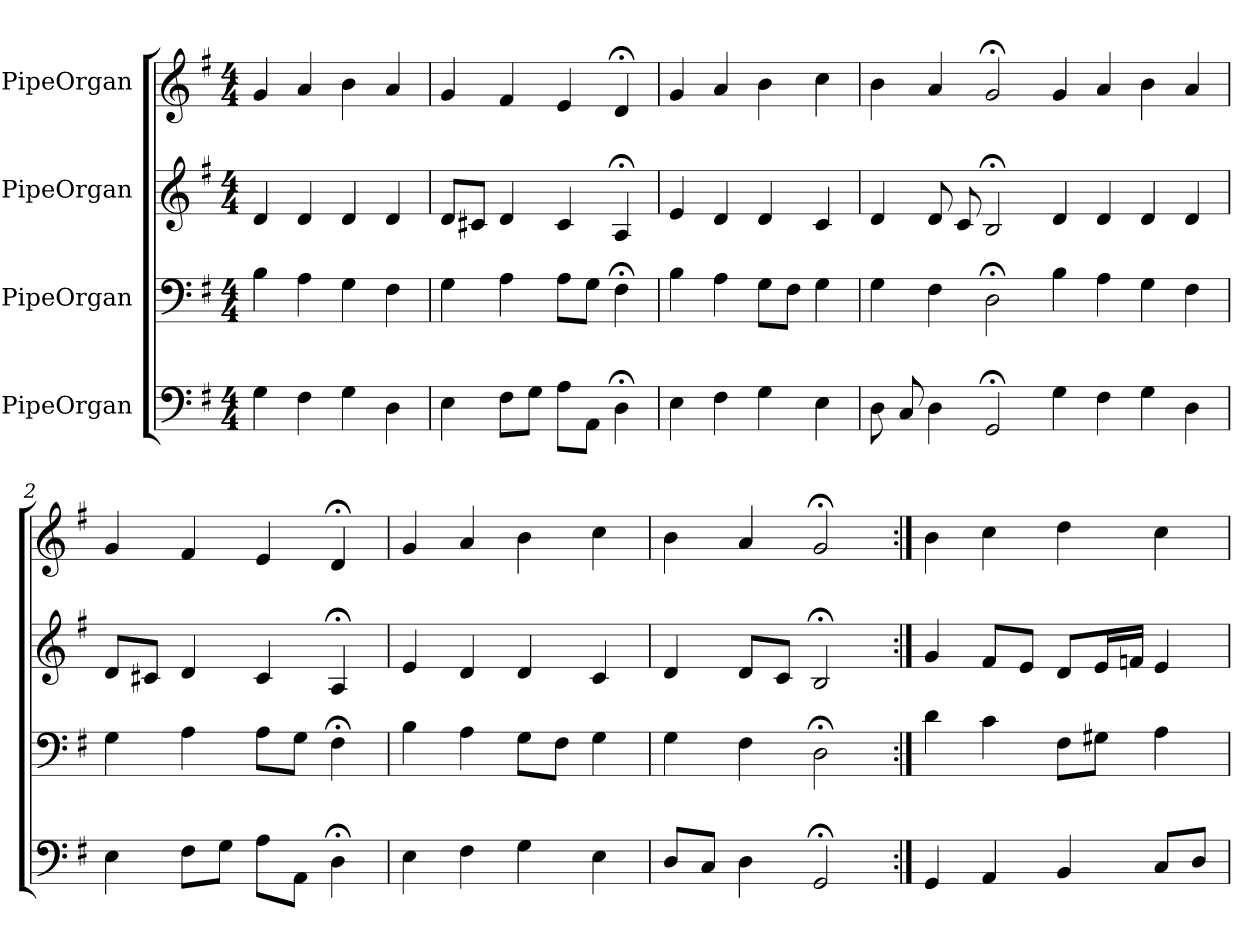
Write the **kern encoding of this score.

**kern	**kern	**kern	**kern
*part4	*part3	*part2	*part1
*staff4	*staff3	*staff2	*staff1
*I"PipeOrgan	*I"PipeOrgan	*I"PipeOrgan	*I"PipeOrgan
*clefF4	*clefF4	*clefG2	*clefG2
*k[f#]	*k[f#]	*k[f#]	*k[f#]
*G:	*G:	*G:	*G:
*M4/4	*M4/4	*M4/4	*M4/4
*MM60	*MM60	*MM60	*MM60
=	=	=	=
4G	4B	4d	4g
4F#	4A	4d	4a
4G	4G	4d	4b
4D	4F#	4d	4a
=2	=2	=2	=2
4E	4G	8d/L	4g
.	.	8c#X/J	.
8F#\L	4A	4d	4f#
8G\J	.	.	.
8A\L	8A\L	4c#	4e
8AA\J	8G\J	.	.
4D;<	4F#;<	4A;<	4d;<
=3	=3	=3	=3
4E	4B	4e	4g
4F#	4A	4d	4a
4G	8G\L	4d	4b
.	8F#\J	.	.
4E	4G	4c	4cc
=4	=4	=4	=4
8D	4G	4d	4b
8C	.	.	.
4D	4F#	8d	4a
.	.	8c	.
2GG;<	2D;<	2B;<	2g;<
4G	4B	4d	4g
4F#	4A	4d	4a
4G	4G	4d	4b
4D	4F#	4d	4a
=2	=2	=2	=2
4E	4G	8d/L	4g
.	.	8c#X/J	.
8F#\L	4A	4d	4f#
8G\J	.	.	.
8A\L	8A\L	4c#	4e
8AA\J	8G\J	.	.
4D;<	4F#;<	4A;<	4d;<
=3	=3	=3	=3
4E	4B	4e	4g
4F#	4A	4d	4a
4G	8G\L	4d	4b
.	8F#\J	.	.
4E	4G	4c	4cc
=4	=4	=4	=4
8D/L	4G	4d	4b
8C/J	.	.	.
4D	4F#	8d/L	4a
.	.	8c/J	.
2GG;<	2D;<	2B;<	2g;<
=5:|!	=5:|!	=5:|!	=5:|!
4GG	4d	4g	4b
4AA	4c	8f#/L	4cc
.	.	8e/J	.
4BB	8F#\L	8d/L	4dd
.	8G#X\J	16e/L	.
.	.	16fn/JJ	.
8C/L	4A	4e	4cc
8D/J	.	.	.
=	=	=	=
*-	*-	*-	*-
